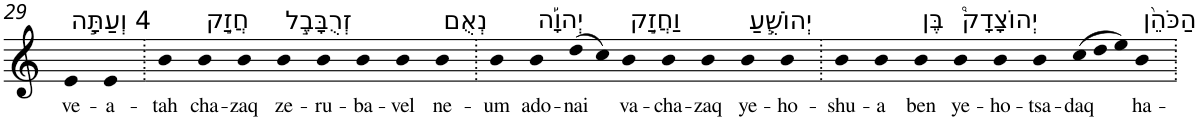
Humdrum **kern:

**kern	**text
*part1	*part1
*staff1	*staff1
*I"Piano	*
*I'Pno	*
!!LO:PB:g=z
*clefG2	*
*k[]	*
=29	=29
!LO:TX:a:t=4 וְעַתָּ֣ה	!
!	!LO:LY:b
4e	ve-
!	!LO:LY:b
4e	-a-
=30.	=30.
!	!LO:LY:b
4b	-tah
!LO:TX:a:t=חֲזַ֣ק	!
!	!LO:LY:b
4b	cha-
!	!LO:LY:b
4b	-zaq
!LO:TX:a:t=זְרֻבָּבֶ֣ל	!
!	!LO:LY:b
4b	ze-
!	!LO:LY:b
4b	-ru-
!	!LO:LY:b
4b	-ba-
!	!LO:LY:b
4b	-vel
!LO:TX:a:t=נְאֻם	!
!	!LO:LY:b
4b	ne-
=31.	=31.
!	!LO:LY:b
4b	-um
!LO:TX:a:t=יְהוָ֡ה	!
!	!LO:LY:b
4b	ado-
!	!LO:LY:b
(>8dd	-nai
8cc)	.
!LO:TX:a:t=וַחֲזַ֣ק	!
!	!LO:LY:b
4b	va-
!	!LO:LY:b
4b	-cha-
!	!LO:LY:b
4b	-zaq
!LO:TX:a:t=יְהוֹשֻׁ֣עַ	!
!	!LO:LY:b
4b	ye-
!	!LO:LY:b
4b	-ho-
=32.	=32.
!	!LO:LY:b
4b	-shu-
!	!LO:LY:b
4b	-a
!LO:TX:a:t=בֶּן	!
!	!LO:LY:b
4b	ben
!LO:TX:a:t=יְהוֹצָדָק֩	!
!	!LO:LY:b
4b	ye-
!	!LO:LY:b
4b	-ho-
!	!LO:LY:b
4b	-tsa-
!	!LO:LY:b
(>12cc	-daq
12dd	.
12ee)	.
!LO:TX:a:t=הַכֹּהֵ֨ן	!
!	!LO:LY:b
4b	ha-
=.	=.
*-	*-
